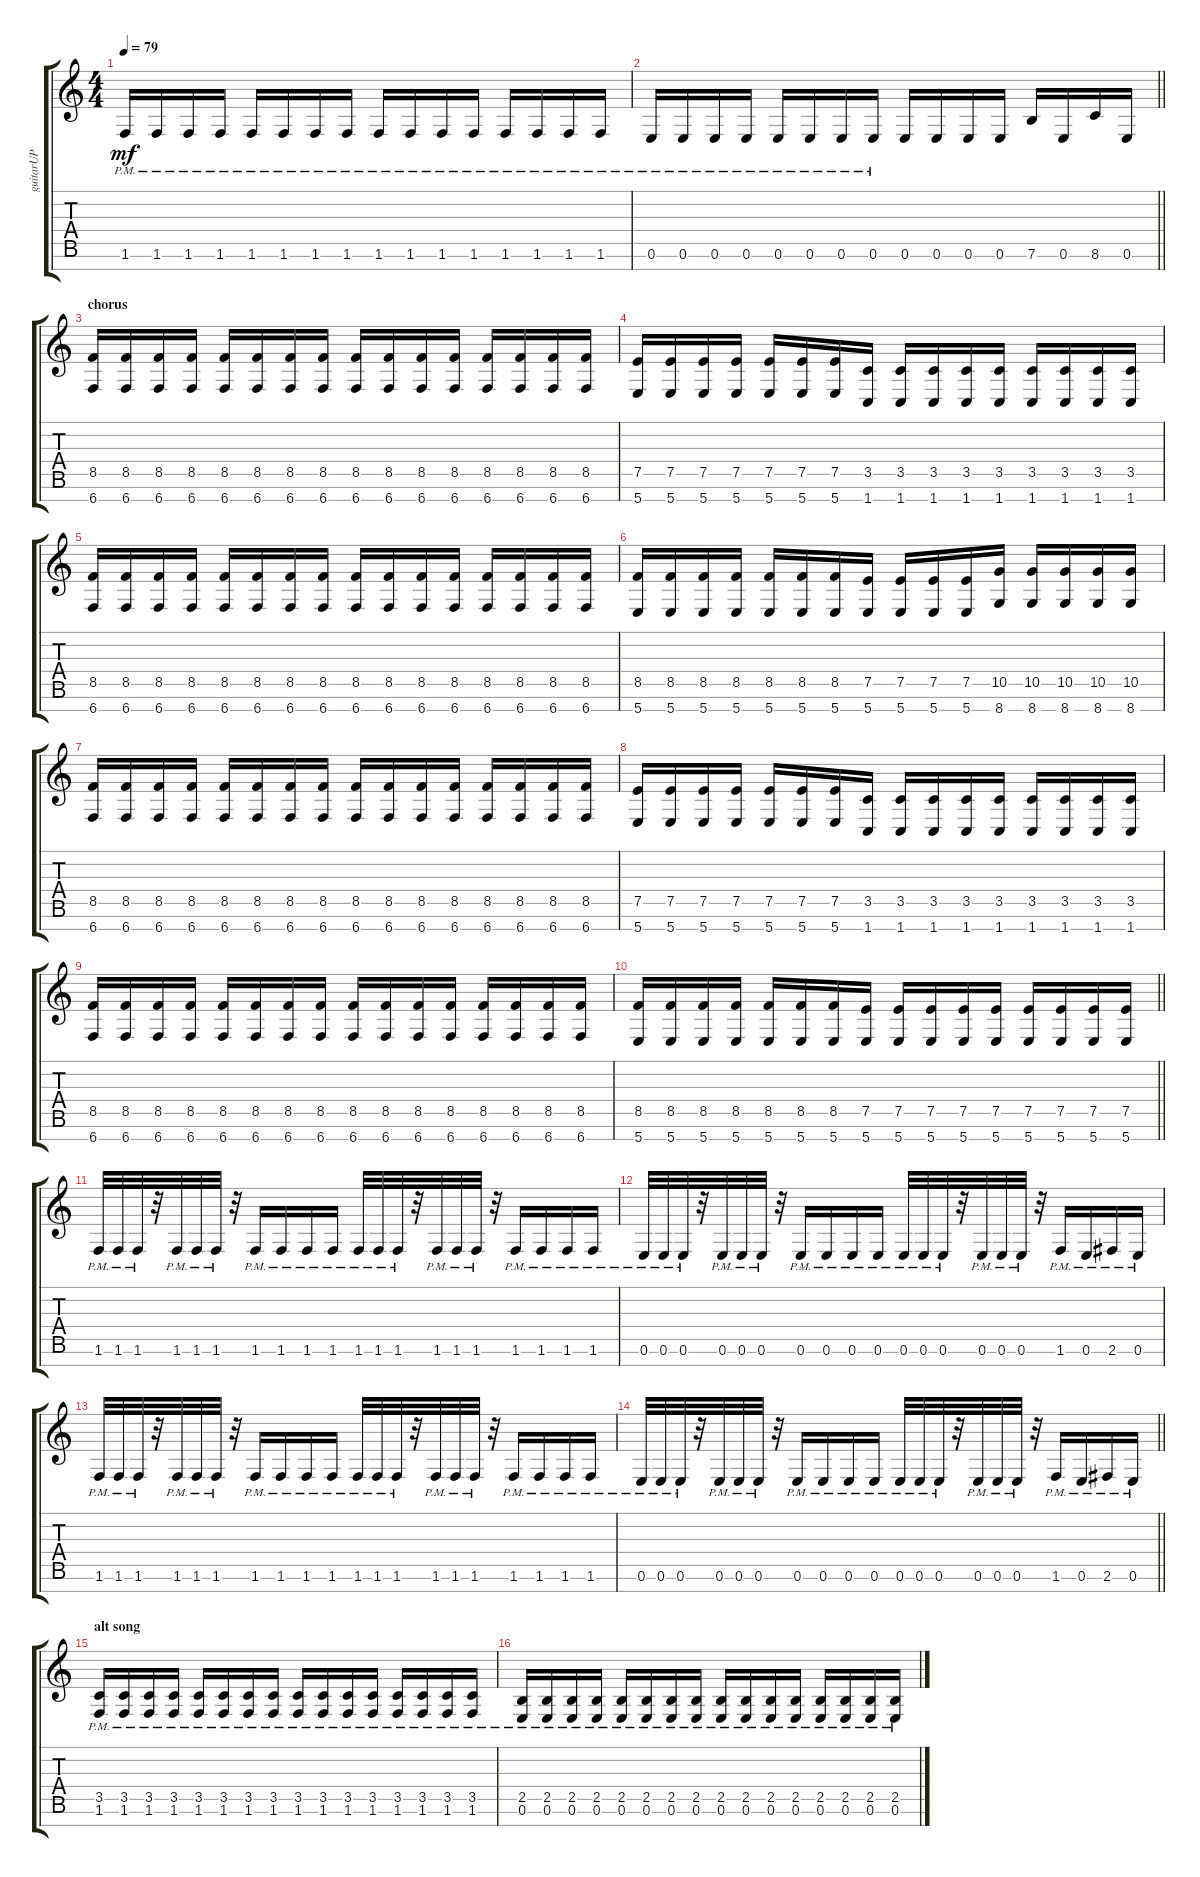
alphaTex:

\track ("guitarUP" "guitarUP") {instrument distortionguitar}
\staff {score tabs}
\tuning (E4 B3 G3 D3 A2 E2 B1) {hide}
\ts (4 4)
\tempo 79
\clef g2
\ks c
1.6{pm}.16{dy mf} 1.6{pm}.16 1.6{pm}.16 1.6{pm}.16 1.6{pm}.16 1.6{pm}.16 1.6{pm}.16 1.6{pm}.16 1.6{pm}.16 1.6{pm}.16 1.6{pm}.16 1.6{pm}.16 1.6{pm}.16 1.6{pm}.16 1.6{pm}.16 1.6{pm}.16 |
\barLineRight lightlight
0.6{pm}.16 0.6{pm}.16 0.6{pm}.16 0.6{pm}.16 0.6{pm}.16 0.6{pm}.16 0.6{pm}.16 0.6{pm}.16 0.6.16 0.6.16 0.6.16 0.6.16 7.6.16 0.6.16 8.6.16 0.6.16 |
\section ("" "chorus")
(8.5 6.7).16 (8.5 6.7).16 (8.5 6.7).16 (8.5 6.7).16 (8.5 6.7).16 (8.5 6.7).16 (8.5 6.7).16 (8.5 6.7).16 (8.5 6.7).16 (8.5 6.7).16 (8.5 6.7).16 (8.5 6.7).16 (8.5 6.7).16 (8.5 6.7).16 (8.5 6.7).16 (8.5 6.7).16 |
(7.5 5.7).16 (7.5 5.7).16 (7.5 5.7).16 (7.5 5.7).16 (7.5 5.7).16 (7.5 5.7).16 (7.5 5.7).16 (3.5 1.7).16 (3.5 1.7).16 (3.5 1.7).16 (3.5 1.7).16 (3.5 1.7).16 (3.5 1.7).16 (3.5 1.7).16 (3.5 1.7).16 (3.5 1.7).16 |
(8.5 6.7).16 (8.5 6.7).16 (8.5 6.7).16 (8.5 6.7).16 (8.5 6.7).16 (8.5 6.7).16 (8.5 6.7).16 (8.5 6.7).16 (8.5 6.7).16 (8.5 6.7).16 (8.5 6.7).16 (8.5 6.7).16 (8.5 6.7).16 (8.5 6.7).16 (8.5 6.7).16 (8.5 6.7).16 |
(8.5 5.7).16 (8.5 5.7).16 (8.5 5.7).16 (8.5 5.7).16 (8.5 5.7).16 (8.5 5.7).16 (8.5 5.7).16 (7.5 5.7).16 (7.5 5.7).16 (7.5 5.7).16 (7.5 5.7).16 (10.5 8.7).16 (10.5 8.7).16 (10.5 8.7).16 (10.5 8.7).16 (10.5 8.7).16 |
(8.5 6.7).16 (8.5 6.7).16 (8.5 6.7).16 (8.5 6.7).16 (8.5 6.7).16 (8.5 6.7).16 (8.5 6.7).16 (8.5 6.7).16 (8.5 6.7).16 (8.5 6.7).16 (8.5 6.7).16 (8.5 6.7).16 (8.5 6.7).16 (8.5 6.7).16 (8.5 6.7).16 (8.5 6.7).16 |
(7.5 5.7).16 (7.5 5.7).16 (7.5 5.7).16 (7.5 5.7).16 (7.5 5.7).16 (7.5 5.7).16 (7.5 5.7).16 (3.5 1.7).16 (3.5 1.7).16 (3.5 1.7).16 (3.5 1.7).16 (3.5 1.7).16 (3.5 1.7).16 (3.5 1.7).16 (3.5 1.7).16 (3.5 1.7).16 |
(8.5 6.7).16 (8.5 6.7).16 (8.5 6.7).16 (8.5 6.7).16 (8.5 6.7).16 (8.5 6.7).16 (8.5 6.7).16 (8.5 6.7).16 (8.5 6.7).16 (8.5 6.7).16 (8.5 6.7).16 (8.5 6.7).16 (8.5 6.7).16 (8.5 6.7).16 (8.5 6.7).16 (8.5 6.7).16 |
\barLineRight lightlight
(8.5 5.7).16 (8.5 5.7).16 (8.5 5.7).16 (8.5 5.7).16 (8.5 5.7).16 (8.5 5.7).16 (8.5 5.7).16 (7.5 5.7).16 (7.5 5.7).16 (7.5 5.7).16 (7.5 5.7).16 (7.5 5.7).16 (7.5 5.7).16 (7.5 5.7).16 (7.5 5.7).16 (7.5 5.7).16 |
1.6{pm}.32 1.6{pm}.32 1.6{pm}.32 r.32 1.6{pm}.32 1.6{pm}.32 1.6{pm}.32 r.32 1.6{pm}.16 1.6{pm}.16 1.6{pm}.16 1.6{pm}.16 1.6{pm}.32 1.6{pm}.32 1.6{pm}.32 r.32 1.6{pm}.32 1.6{pm}.32 1.6{pm}.32 r.32 1.6{pm}.16 1.6{pm}.16 1.6{pm}.16 1.6{pm}.16 |
0.6{pm}.32 0.6{pm}.32 0.6{pm}.32 r.32 0.6{pm}.32 0.6{pm}.32 0.6{pm}.32 r.32 0.6{pm}.16 0.6{pm}.16 0.6{pm}.16 0.6{pm}.16 0.6{pm}.32 0.6{pm}.32 0.6{pm}.32 r.32 0.6{pm}.32 0.6{pm}.32 0.6{pm}.32 r.32 1.6{pm}.16 0.6{pm}.16 2.6{pm}.16 0.6{pm}.16 |
1.6{pm}.32 1.6{pm}.32 1.6{pm}.32 r.32 1.6{pm}.32 1.6{pm}.32 1.6{pm}.32 r.32 1.6{pm}.16 1.6{pm}.16 1.6{pm}.16 1.6{pm}.16 1.6{pm}.32 1.6{pm}.32 1.6{pm}.32 r.32 1.6{pm}.32 1.6{pm}.32 1.6{pm}.32 r.32 1.6{pm}.16 1.6{pm}.16 1.6{pm}.16 1.6{pm}.16 |
\barLineRight lightlight
0.6{pm}.32 0.6{pm}.32 0.6{pm}.32 r.32 0.6{pm}.32 0.6{pm}.32 0.6{pm}.32 r.32 0.6{pm}.16 0.6{pm}.16 0.6{pm}.16 0.6{pm}.16 0.6{pm}.32 0.6{pm}.32 0.6{pm}.32 r.32 0.6{pm}.32 0.6{pm}.32 0.6{pm}.32 r.32 1.6{pm}.16 0.6{pm}.16 2.6{pm}.16 0.6{pm}.16 |
\section ("" "alt song")
(3.5{pm} 1.6{pm}).16 (3.5{pm} 1.6{pm}).16 (3.5{pm} 1.6{pm}).16 (3.5{pm} 1.6{pm}).16 (3.5{pm} 1.6{pm}).16 (3.5{pm} 1.6{pm}).16 (3.5{pm} 1.6{pm}).16 (3.5{pm} 1.6{pm}).16 (3.5{pm} 1.6{pm}).16 (3.5{pm} 1.6{pm}).16 (3.5{pm} 1.6{pm}).16 (3.5{pm} 1.6{pm}).16 (3.5{pm} 1.6{pm}).16 (3.5{pm} 1.6{pm}).16 (3.5{pm} 1.6{pm}).16 (3.5{pm} 1.6{pm}).16 |
(2.5{pm} 0.6{pm}).16 (2.5{pm} 0.6{pm}).16 (2.5{pm} 0.6{pm}).16 (2.5{pm} 0.6{pm}).16 (2.5{pm} 0.6{pm}).16 (2.5{pm} 0.6{pm}).16 (2.5{pm} 0.6{pm}).16 (2.5{pm} 0.6{pm}).16 (2.5{pm} 0.6{pm}).16 (2.5{pm} 0.6{pm}).16 (2.5{pm} 0.6{pm}).16 (2.5{pm} 0.6{pm}).16 (2.5{pm} 0.6{pm}).16 (2.5{pm} 0.6{pm}).16 (2.5{pm} 0.6{pm}).16 (2.5{pm} 0.6{pm}).16
